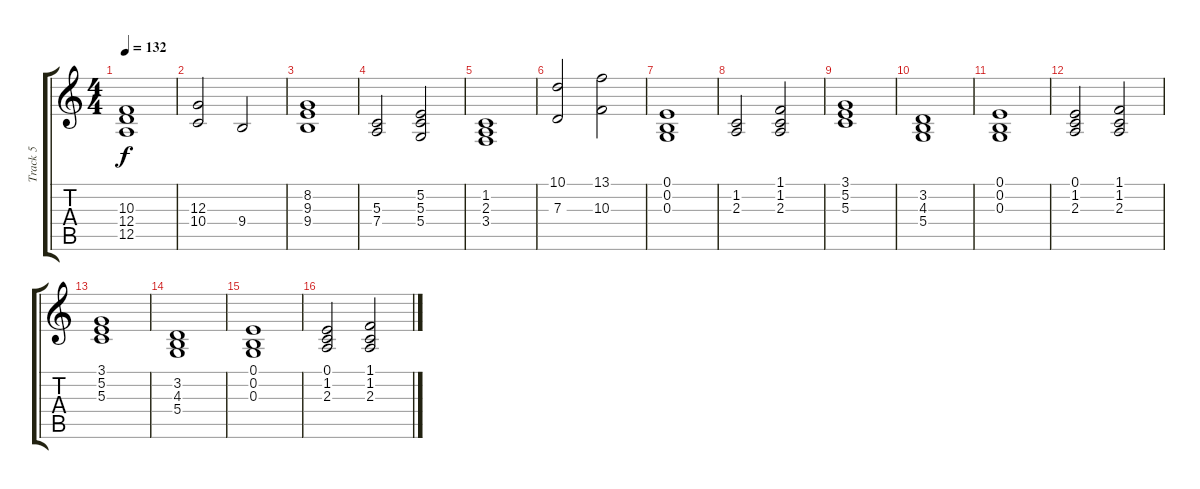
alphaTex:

\track ("Track 5" "Track 5") {instrument stringensemble2}
\staff {score tabs}
\tuning (E4 B3 G3 D3 A2 E2) {hide}
\ts (4 4)
\tempo 132
\clef g2
\ks c
(10.3 12.4 12.5).1{dy f} |
(12.3 10.4).2 9.4.2 |
(8.2 9.3 9.4).1 |
(5.3 7.4).2 (5.2 5.3 5.4).2 |
(1.2 2.3 3.4).1 |
(10.1 7.3).2 (13.1 10.3).2 |
(0.1 0.2 0.3).1 |
(1.2 2.3).2 (1.1 1.2 2.3).2 |
(3.1 5.2 5.3).1 |
(3.2 4.3 5.4).1 |
(0.1 0.2 0.3).1 |
(0.1 1.2 2.3).2 (1.1 1.2 2.3).2 |
(3.1 5.2 5.3).1 |
(3.2 4.3 5.4).1 |
(0.1 0.2 0.3).1 |
(0.1 1.2 2.3).2 (1.1 1.2 2.3).2
